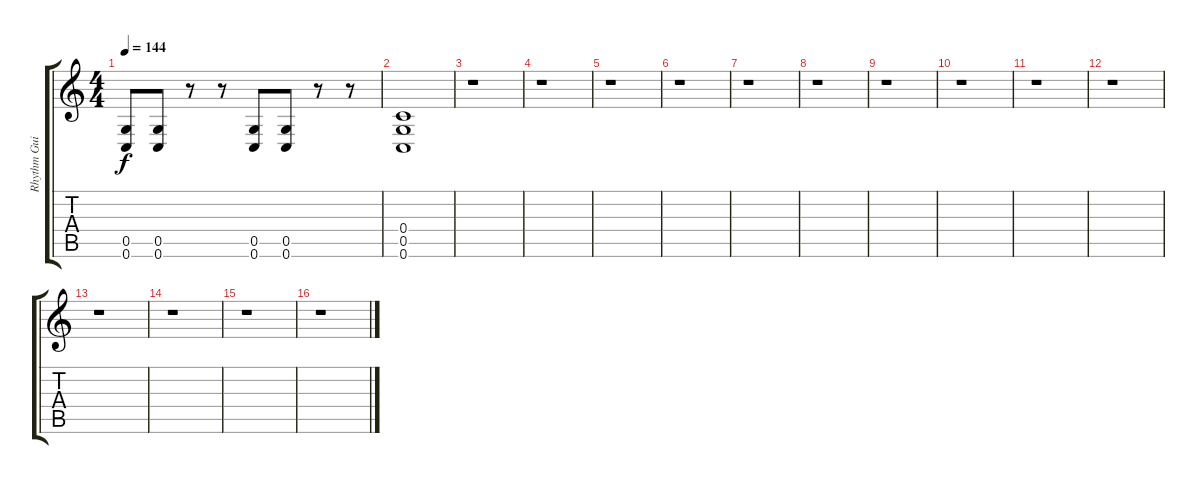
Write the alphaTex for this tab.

\track ("Rhythm Guitar 2" "Rhythm Gui") {instrument distortionguitar}
\staff {score tabs}
\tuning (D4 A3 F3 C3 G2 C2) {hide}
\ts (4 4)
\tempo 144
\clef g2
\ks c
(0.5 0.6).8{dy f} (0.5 0.6).8 r.8 r.8 (0.5 0.6).8 (0.5 0.6).8 r.8 r.8 |
(0.4 0.5 0.6).1 |
r.1 |
r.1 |
r.1 |
r.1 |
r.1 |
r.1 |
r.1 |
r.1 |
r.1 |
r.1 |
r.1 |
r.1 |
r.1 |
r.1
